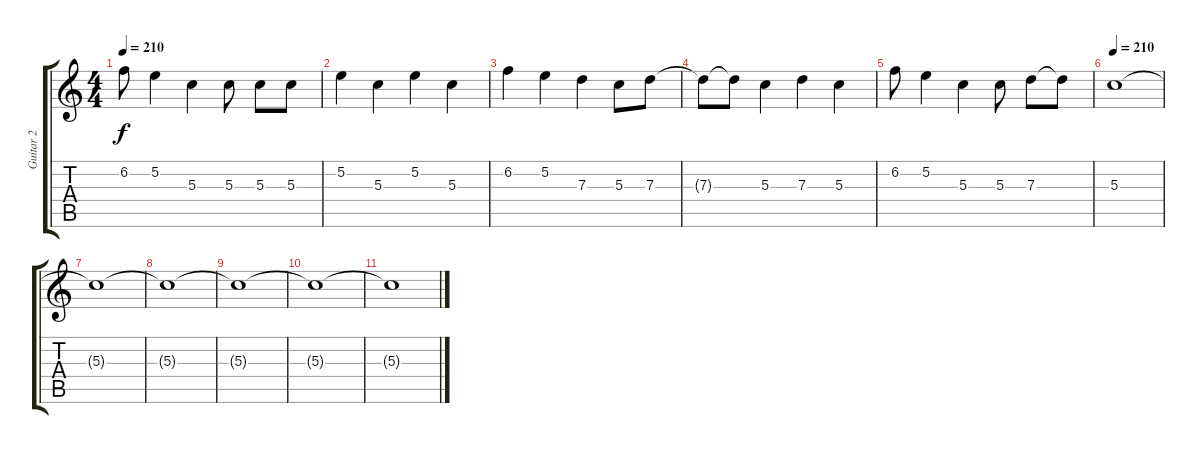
\track ("Guitar 2" "Guitar 2") {instrument electricguitarclean}
\staff {score tabs}
\tuning (E4 B3 G3 D3 A2 E2) {hide}
\ts (4 4)
\tempo 210
\clef g2
\ks c
6.2.8{dy f} 5.2.4 5.3.4 5.3.8 5.3.8 5.3.8 |
5.2.4 5.3.4 5.2.4 5.3.4 |
6.2.4 5.2.4 7.3.4 5.3.8 7.3.8 |
7.3{t}.8 7.3{t}.8 5.3.4 7.3.4 5.3.4 |
6.2.8 5.2.4 5.3.4 5.3.8 7.3.8 7.3{t}.8 |
\tempo 210
5.3.1 |
5.3{t}.1{volume 1} |
5.3{t}.1 |
5.3{t}.1 |
5.3{t}.1 |
5.3{t}.1
